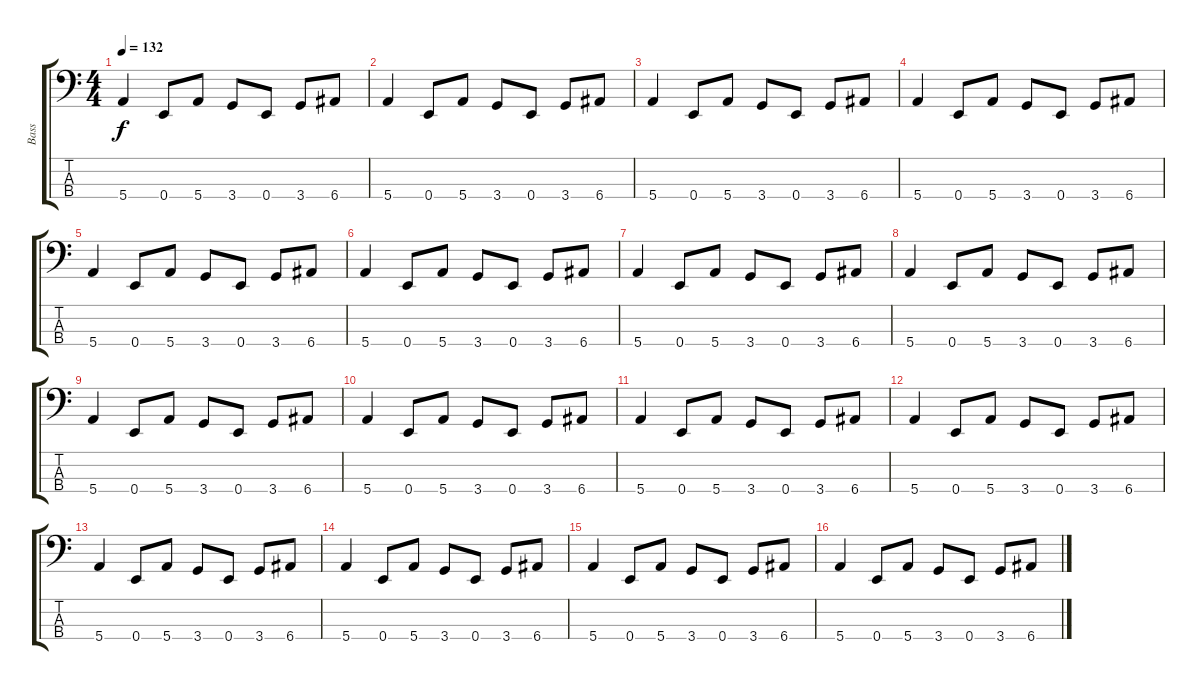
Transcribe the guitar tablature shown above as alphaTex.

\track ("Bass" "Bass") {instrument electricbassfinger}
\staff {score tabs}
\tuning (G2 D2 A1 E1) {hide}
\ts (4 4)
\tempo 132
\clef f4
\ks c
5.4.4{dy f} 0.4.8 5.4.8 3.4.8 0.4.8 3.4.8 6.4.8 |
5.4.4 0.4.8 5.4.8 3.4.8 0.4.8 3.4.8 6.4.8 |
5.4.4 0.4.8 5.4.8 3.4.8 0.4.8 3.4.8 6.4.8 |
5.4.4 0.4.8 5.4.8 3.4.8 0.4.8 3.4.8 6.4.8 |
5.4.4 0.4.8 5.4.8 3.4.8 0.4.8 3.4.8 6.4.8 |
5.4.4 0.4.8 5.4.8 3.4.8 0.4.8 3.4.8 6.4.8 |
5.4.4 0.4.8 5.4.8 3.4.8 0.4.8 3.4.8 6.4.8 |
5.4.4 0.4.8 5.4.8 3.4.8 0.4.8 3.4.8 6.4.8 |
5.4.4 0.4.8 5.4.8 3.4.8 0.4.8 3.4.8 6.4.8 |
5.4.4 0.4.8 5.4.8 3.4.8 0.4.8 3.4.8 6.4.8 |
5.4.4 0.4.8 5.4.8 3.4.8 0.4.8 3.4.8 6.4.8 |
5.4.4 0.4.8 5.4.8 3.4.8 0.4.8 3.4.8 6.4.8 |
5.4.4 0.4.8 5.4.8 3.4.8 0.4.8 3.4.8 6.4.8 |
5.4.4 0.4.8 5.4.8 3.4.8 0.4.8 3.4.8 6.4.8 |
5.4.4 0.4.8 5.4.8 3.4.8 0.4.8 3.4.8 6.4.8 |
5.4.4 0.4.8 5.4.8 3.4.8 0.4.8 3.4.8 6.4.8
